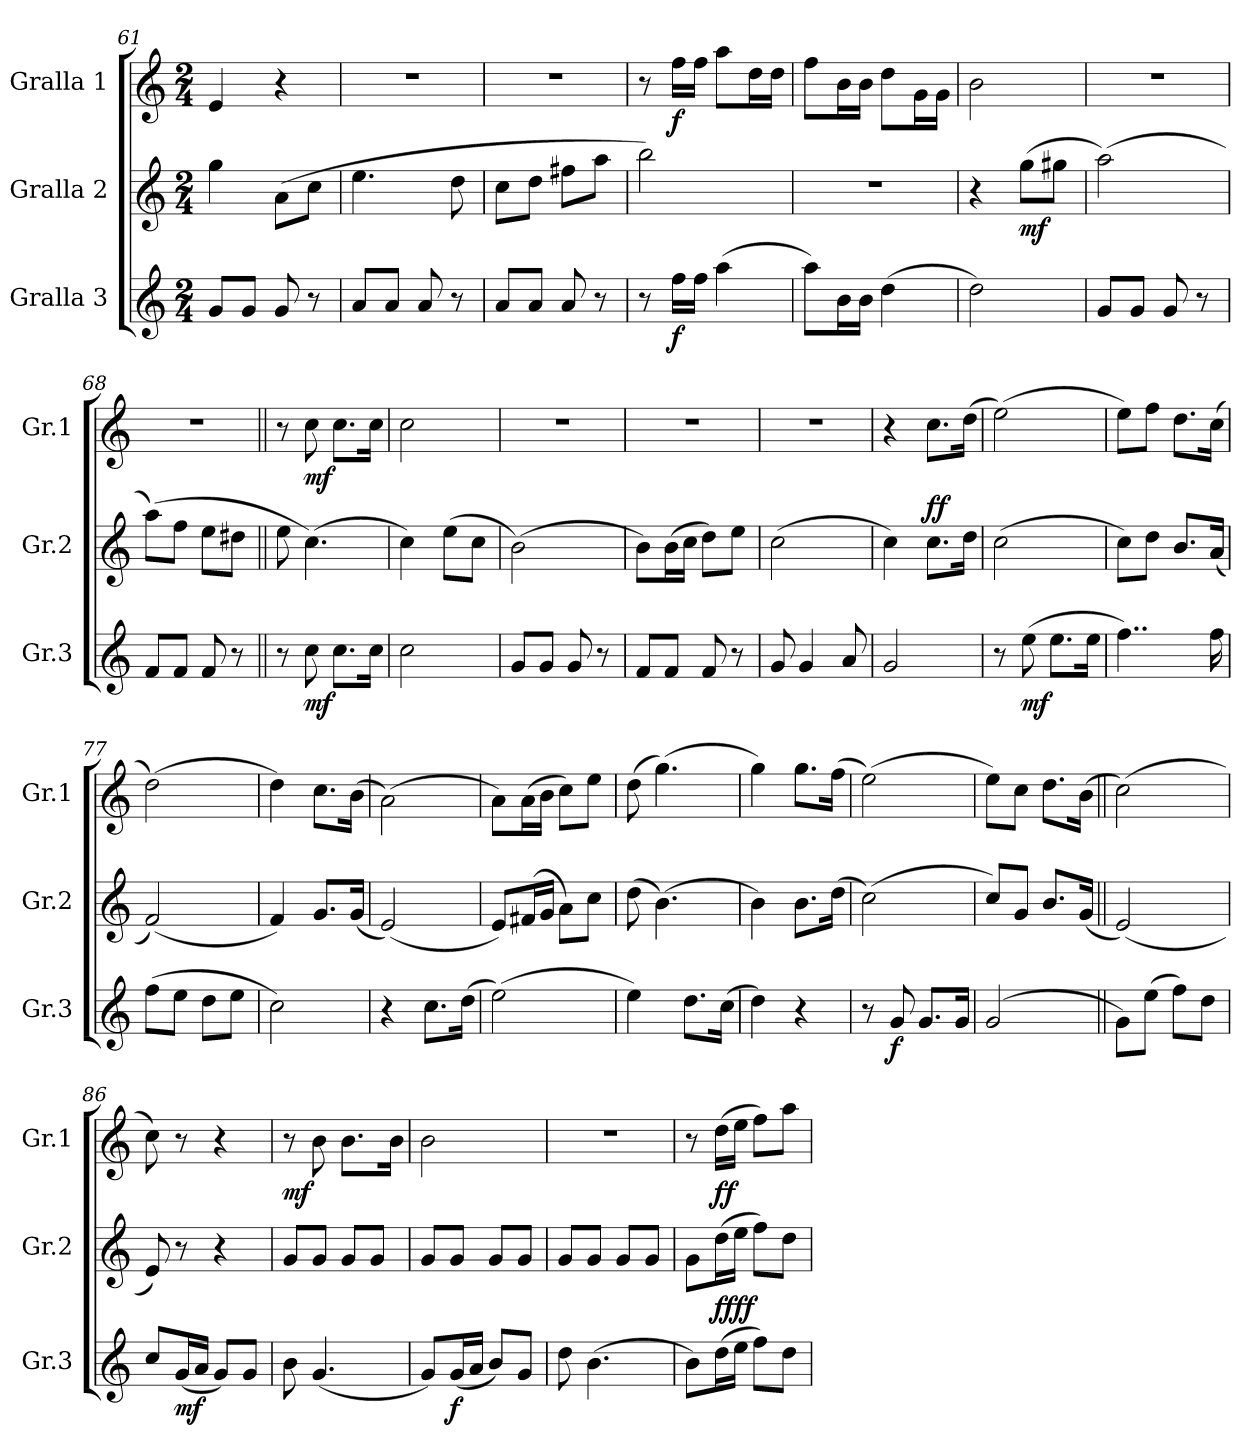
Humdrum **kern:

**kern	**dynam	**kern	**dynam	**kern	**dynam
*part3	*part3	*part2	*part2	*part1	*part1
*staff3	*staff3	*staff2	*staff2	*staff1	*staff1
*I"Gralla 3	*	*I"Gralla 2	*	*I"Gralla 1	*
*I'Gr.3	*	*I'Gr.2	*	*I'Gr.1	*
*clefG2	*	*clefG2	*	*clefG2	*
*k[]	*	*k[]	*	*k[]	*
*M2/4	*	*M2/4	*	*M2/4	*
=61	=61	=61	=61	=61	=61
8g/L	.	4gg\	.	4e/	.
8g/J	.	.	.	.	.
8g/	.	(>8a\L	.	4r	.
8r	.	8cc\J	.	.	.
=62	=62	=62	=62	=62	=62
8a/L	.	4.ee\	.	2r	.
8a/J	.	.	.	.	.
8a/	.	.	.	.	.
8r	.	8dd\	.	.	.
=63	=63	=63	=63	=63	=63
8a/L	.	8cc\L	.	2r	.
8a/J	.	8dd\J	.	.	.
8a/	.	8ff#X\L	.	.	.
8r	.	8aa\J	.	.	.
=64	=64	=64	=64	=64	=64
8r	.	2bb\)	.	8r	.
!	!LO:DY:b	!	!	!	!LO:DY:b
16ff\LL	f	.	.	16ff\LL	f
16ff\JJ	.	.	.	16ff\JJ	.
(>4aa\	.	.	.	8aa\L	.
.	.	.	.	16dd\L	.
.	.	.	.	16dd\JJ	.
=65	=65	=65	=65	=65	=65
8aa\L)	.	2r	.	8ff\L	.
16b\L	.	.	.	16b\L	.
16b\JJ	.	.	.	16b\JJ	.
(>4dd\	.	.	.	8dd\L	.
.	.	.	.	16g\L	.
.	.	.	.	16g\JJ	.
=66	=66	=66	=66	=66	=66
2dd\)	.	4r	.	2b\	.
!	!	!	!LO:DY:b	!	!
.	.	(>8gg\L	mf	.	.
.	.	8gg#X\J	.	.	.
=67	=67	=67	=67	=67	=67
8g/L	.	(>2aa\)	.	2r	.
8g/J	.	.	.	.	.
8g/	.	.	.	.	.
8r	.	.	.	.	.
=68	=68	=68	=68	=68	=68
8f/L	.	(>8aa\L)	.	2r	.
8f/J	.	8ff\J	.	.	.
8f/	.	8ee\L	.	.	.
8r	.	8dd#X\J	.	.	.
=69||	=69||	=69||	=69||	=69||	=69||
8r	.	8ee\	.	8r	.
!	!LO:DY:b	!	!	!	!LO:DY:b
8cc\	mf	(>4.cc\)	.	8cc\	mf
8.cc\L	.	.	.	8.cc\L	.
16cc\Jk	.	.	.	16cc\Jk	.
=70	=70	=70	=70	=70	=70
2cc\	.	4cc\)	.	2cc\	.
.	.	(>8ee\L	.	.	.
.	.	8cc\J	.	.	.
!!LO:LB:g=z
=71	=71	=71	=71	=71	=71
8g/L	.	(>2b\)	.	2r	.
8g/J	.	.	.	.	.
8g/	.	.	.	.	.
8r	.	.	.	.	.
=72	=72	=72	=72	=72	=72
8f/L	.	8b\L)	.	2r	.
8f/J	.	(>16b\L	.	.	.
.	.	16cc\JJ	.	.	.
8f/	.	8dd\L)	.	.	.
8r	.	8ee\J	.	.	.
=73	=73	=73	=73	=73	=73
8g/	.	(>2cc\	.	2r	.
4g/	.	.	.	.	.
8a/	.	.	.	.	.
=74	=74	=74	=74	=74	=74
2g/	.	4cc\)	.	4r	.
!	!	!	!LO:DY:b	!	!
!	!	!	!LO:DY:n=1:a	!	!
.	.	8.cc\L	f f	8.cc\L	.
.	.	16dd\Jk	.	(>16dd\Jk	.
=75	=75	=75	=75	=75	=75
8r	.	(>2cc\	.	(>2ee\)	.
!	!LO:DY:b	!	!	!	!
(>8ee\	mf	.	.	.	.
8.ee\L	.	.	.	.	.
16ee\Jk	.	.	.	.	.
=76	=76	=76	=76	=76	=76
4..ff\)	.	8cc\L)	.	8ee\L)	.
.	.	8dd\J	.	8ff\J	.
.	.	8.b/L	.	8.dd\L	.
16ff\	.	(<16a/Jk	.	(>16cc\Jk	.
=77	=77	=77	=77	=77	=77
(>8ff\L	.	(<2f/)	.	(>2dd\)	.
8ee\J	.	.	.	.	.
8dd\L	.	.	.	.	.
8ee\J	.	.	.	.	.
=78	=78	=78	=78	=78	=78
2cc\)	.	4f/)	.	4dd\)	.
.	.	8.g/L	.	8.cc\L	.
.	.	(<16g/Jk	.	(>16b\Jk	.
=79	=79	=79	=79	=79	=79
4r	.	(<2e/)	.	(>2a\)	.
8.cc\L	.	.	.	.	.
(>16dd\Jk	.	.	.	.	.
=80	=80	=80	=80	=80	=80
(>2ee\)	.	8e/L)	.	8a\L)	.
.	.	(>16f#X/L	.	(>16a\L	.
.	.	16g/JJ	.	16b\JJ	.
.	.	8a\L)	.	8cc\L)	.
.	.	8cc\J	.	8ee\J	.
=81	=81	=81	=81	=81	=81
4ee\)	.	(>8dd\	.	(>8dd\	.
.	.	(>4.b\)	.	(>4.gg\)	.
8.dd\L	.	.	.	.	.
(>16cc\Jk	.	.	.	.	.
=82	=82	=82	=82	=82	=82
4dd\)	.	4b\)	.	4gg\)	.
4r	.	8.b\L	.	8.gg\L	.
.	.	(>16dd\Jk	.	(>16ff\Jk	.
!!LO:PB:g=z
=83	=83	=83	=83	=83	=83
8r	.	(>2cc\)	.	(>2ee\)	.
!	!LO:DY:b	!	!	!	!
8g/	f	.	.	.	.
8.g/L	.	.	.	.	.
16g/Jk	.	.	.	.	.
=84	=84	=84	=84	=84	=84
(<2g/	.	8cc/L)	.	8ee\L)	.
.	.	8g/J	.	8cc\J	.
.	.	8.b/L	.	8.dd\L	.
.	.	(<16g/Jk	.	(>16b\Jk	.
=85||	=85||	=85||	=85||	=85||	=85||
8g\L)	.	(<2e/)	.	(>2cc\)	.
(>8ee\J	.	.	.	.	.
8ff\L)	.	.	.	.	.
8dd\J	.	.	.	.	.
=86	=86	=86	=86	=86	=86
8cc/L	.	8e/)	.	8cc\)	.
!	!LO:DY:b	!	!	!	!
(<16g/L	mf	8r	.	8r	.
16a/JJ	.	.	.	.	.
8g/L)	.	4r	.	4r	.
8g/J	.	.	.	.	.
=87	=87	=87	=87	=87	=87
!	!	!	!	!	!LO:DY:b
8b\	.	8g/L	.	8r	mf
(<4.g/	.	8g/J	.	8b\	.
.	.	8g/L	.	8.b\L	.
.	.	8g/J	.	.	.
.	.	.	.	16b\Jk	.
=88	=88	=88	=88	=88	=88
8g/L)	.	8g/L	.	2b\	.
!	!LO:DY:b	!	!	!	!
(<16g/L	f	8g/J	.	.	.
16a/JJ	.	.	.	.	.
8b/L)	.	8g/L	.	.	.
8g/J	.	8g/J	.	.	.
=89	=89	=89	=89	=89	=89
8dd\	.	8g/L	.	2r	.
(>4.b\	.	8g/J	.	.	.
.	.	8g/L	.	.	.
.	.	8g/J	.	.	.
=90	=90	=90	=90	=90	=90
8b\L)	.	8g\L	.	8r	.
!	!LO:DY:b	!	!	!	!
!	!LO:DY:n=1:a	!	!	!	!LO:DY:b
(>16dd\L	ff ff	(>16dd\L	.	(>16dd\LL	ff
16ee\JJ	.	16ee\JJ	.	16ee\JJ	.
8ff\L)	.	8ff\L)	.	8ff\L)	.
8dd\J	.	8dd\J	.	8aa\J	.
=	=	=	=	=	=
*-	*-	*-	*-	*-	*-
